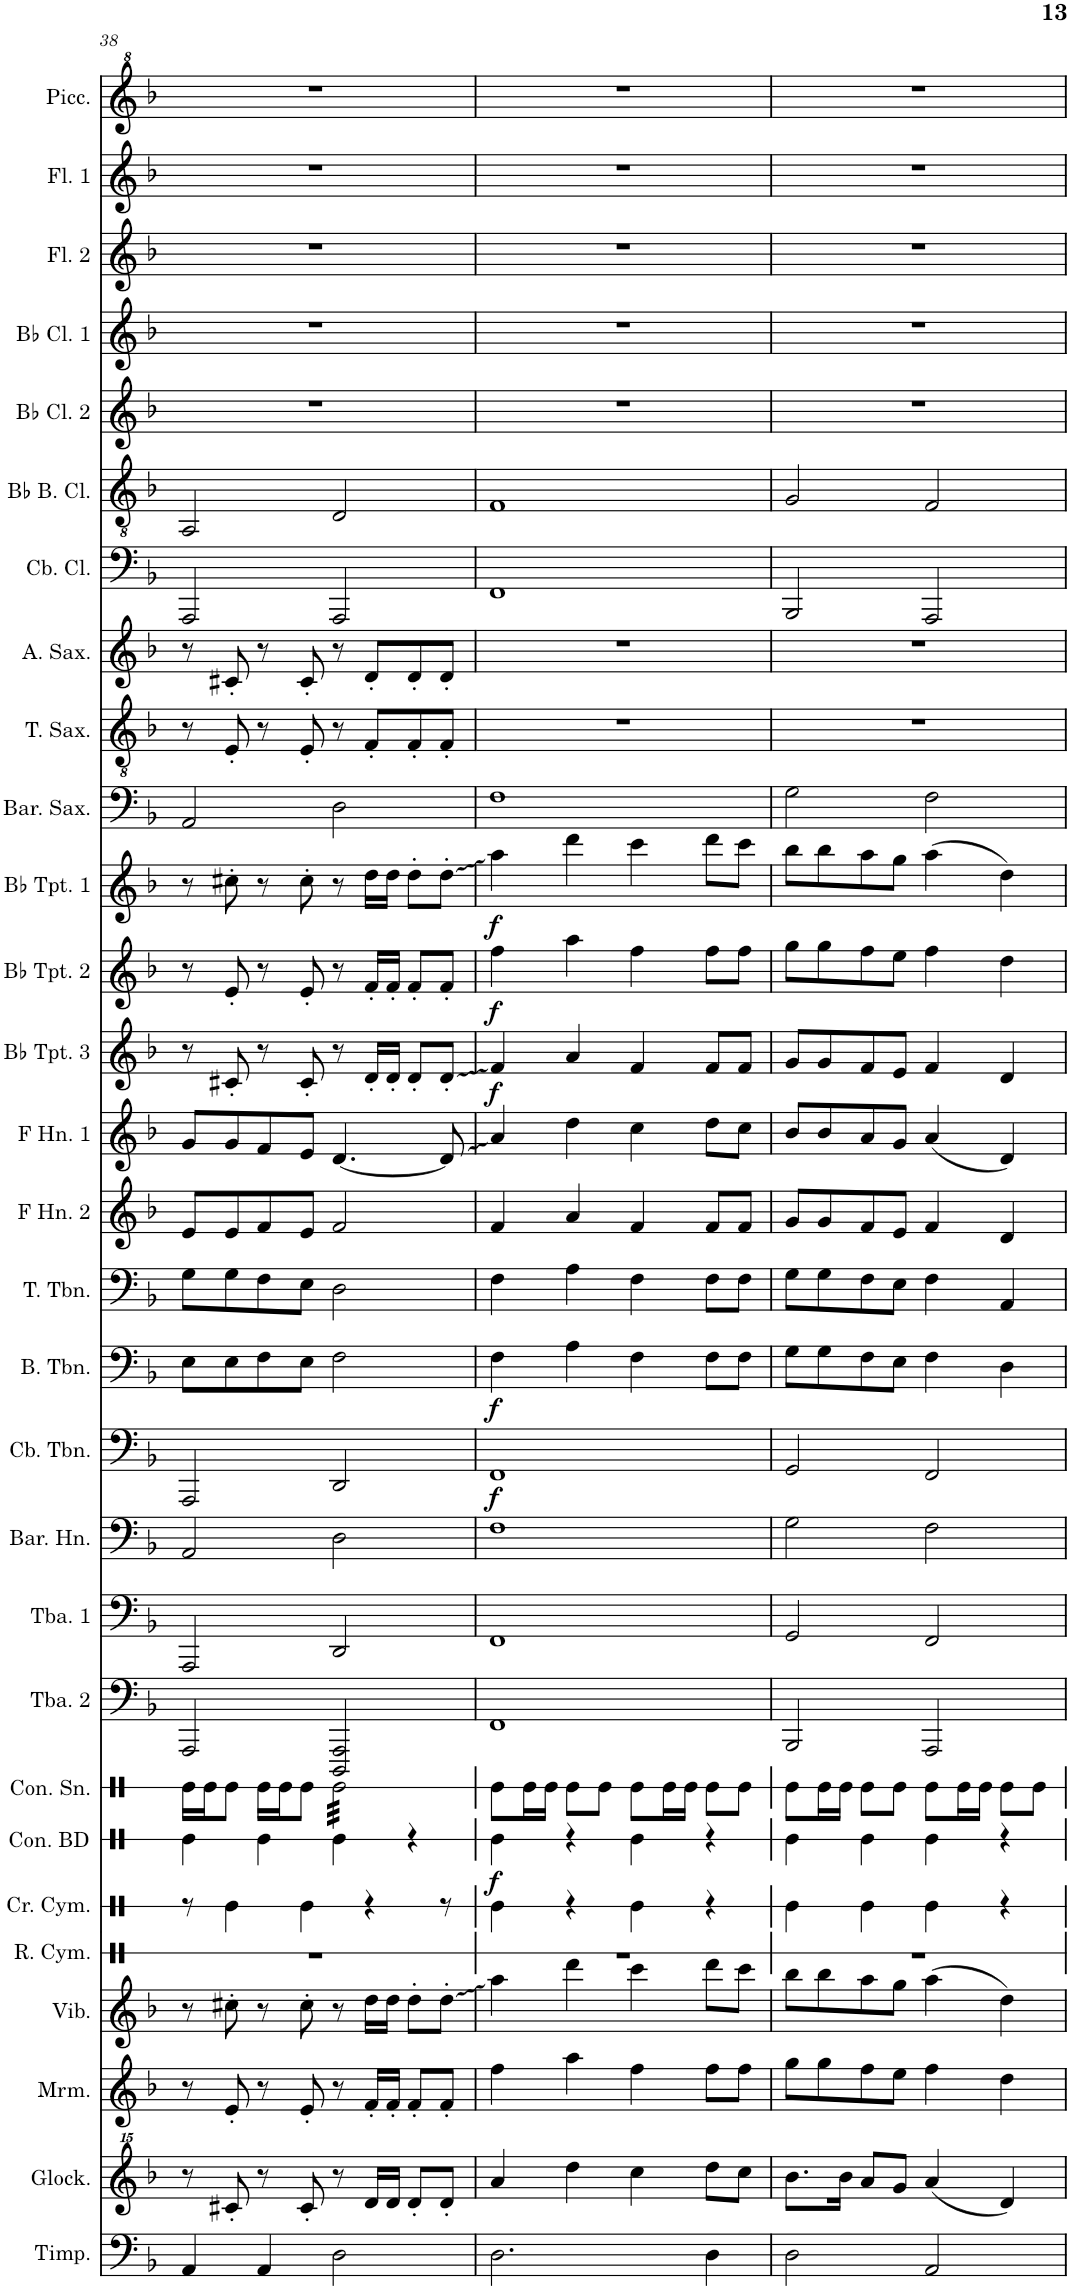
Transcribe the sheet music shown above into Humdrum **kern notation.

**kern	**kern	**kern	**kern	**kern	**kern	**kern	**dynam	**kern	**kern	**kern	**kern	**kern	**dynam	**kern	**dynam	**kern	**kern	**kern	**kern	**dynam	**kern	**dynam	**kern	**dynam	**kern	**kern	**kern	**kern	**kern	**kern	**kern	**kern	**kern	**kern
*part29	*part28	*part27	*part26	*part25	*part24	*part23	*part23	*part22	*part21	*part20	*part19	*part18	*part18	*part17	*part17	*part16	*part15	*part14	*part13	*part13	*part12	*part12	*part11	*part11	*part10	*part9	*part8	*part7	*part6	*part5	*part4	*part3	*part2	*part1
*staff29	*staff28	*staff27	*staff26	*staff25	*staff24	*staff23	*staff23	*staff22	*staff21	*staff20	*staff19	*staff18	*staff18	*staff17	*staff17	*staff16	*staff15	*staff14	*staff13	*staff13	*staff12	*staff12	*staff11	*staff11	*staff10	*staff9	*staff8	*staff7	*staff6	*staff5	*staff4	*staff3	*staff2	*staff1
*I"Timpani	*I"Glockenspiel	*I"Marimba	*I"Vibraphone	*I"Ride Cymbal	*I"Crash Cymbal	*I"Concert Bass Drum	*	*I"Concert Snare Drum	*I"Tuba 2	*I"Tuba 1	*I"Baritone Horn	*I"Contrabass Trombone	*	*I"Bass Trombone(Tenor 2)	*	*I"Tenor Trombone	*I"Horn in F 2	*I"Horn in F 1	*I"Bb Trumpet 3	*	*I"Bb Trumpet 2	*	*I"Bb Trumpet 1	*	*I"Baritone Saxophone	*I"Tenor Saxophone	*I"Alto Saxophone	*I"Contrabass Clarinet	*I"Bb Bass Clarinet	*I"Bb Clarinet 2	*I"Bb Clarinet 1	*I"Flute 2	*I"Flute 1	*I"Piccolo
*I'Timp.	*I'Glock.	*I'Mrm.	*I'Vib.	*I'R. Cym.	*I'Cr. Cym.	*I'Con. BD	*	*I'Con. Sn.	*I'Tba. 2	*I'Tba. 1	*I'Bar. Hn.	*I'Cb. Tbn.	*	*I'B. Tbn.	*	*I'T. Tbn.	*	*	*I'Bb Tpt. 3	*	*I'Bb Tpt. 2	*	*I'Bb Tpt. 1	*	*I'Bar. Sax.	*I'T. Sax.	*I'A. Sax.	*I'Cb. Cl.	*I'Bb B. Cl.	*I'Bb Cl. 2	*I'Bb Cl. 1	*I'Fl. 2	*I'Fl. 1	*I'Picc.
!!LO:PB:g=z
*clefF4	*clefG^^2	*clefG2	*clefG2	*clefX	*clefX	*clefX	*	*clefX	*clefF4	*clefF4	*clefF4	*clefF4	*	*clefF4	*	*clefF4	*clefG2	*clefG2	*clefG2	*	*clefG2	*	*clefG2	*	*clefF4	*clefGv2	*clefG2	*clefF4	*clefGv2	*clefG2	*clefG2	*clefG2	*clefG2	*clefG^2
*	*	*	*	*	*	*	*	*	*	*	*ITrd4c7	*	*	*	*	*	*ITrd4c7	*ITrd4c7	*ITrd1c2	*	*ITrd1c2	*	*ITrd1c2	*	*ITrd12c21	*ITrd8c14	*ITrd5c9	*ITrd1c2	*ITrd8c14	*ITrd1c2	*ITrd1c2	*	*	*ITrd-7c-12
*k[b-]	*k[b-]	*k[b-]	*k[b-]	*k[]	*k[]	*k[]	*	*k[]	*k[b-]	*k[b-]	*k[b-]	*k[b-]	*	*k[b-]	*	*k[b-]	*k[b-]	*k[b-]	*k[b-]	*	*k[b-]	*	*k[b-]	*	*k[b-]	*k[b-]	*k[b-]	*k[b-]	*k[b-]	*k[b-]	*k[b-]	*k[b-]	*k[b-]	*k[b-]
*M4/4	*M4/4	*M4/4	*M4/4	*M4/4	*M4/4	*M4/4	*	*M4/4	*M4/4	*M4/4	*M4/4	*M4/4	*	*M4/4	*	*M4/4	*M4/4	*M4/4	*M4/4	*	*M4/4	*	*M4/4	*	*M4/4	*M4/4	*M4/4	*M4/4	*M4/4	*M4/4	*M4/4	*M4/4	*M4/4	*M4/4
=38	=38	=38	=38	=38	=38	=38	=38	=38	=38	=38	=38	=38	=38	=38	=38	=38	=38	=38	=38	=38	=38	=38	=38	=38	=38	=38	=38	=38	=38	=38	=38	=38	=38	=38
4AA/	8r	8r	8r	1r	8r	4Re\	.	16Re\LL	2AAA/	2AAA/	2AA/	2AAA/	.	8E\L	.	8G\L	8e/L	8g/L	8r	.	8r	.	8r	.	2AA/	8r	8r	2AAA/	2AA/	1r	1r	1r	1r	1r
.	.	.	.	.	.	.	.	16Re\J	.	.	.	.	.	.	.	.	.	.	.	.	.	.	.	.	.	.	.	.	.	.	.	.	.	.
.	8ccc#X'/	8e'/	8cc#X'\	.	4Re\	.	.	8Re\J	.	.	.	.	.	8E\	.	8G\	8e/	8g/	8c#X'/	.	8e'/	.	8cc#X'\	.	.	8E'/	8c#X'/	.	.	.	.	.	.	.
4AA/	8r	8r	8r	.	.	4Re\	.	16Re\LL	.	.	.	.	.	8F\	.	8F\	8f/	8f/	8r	.	8r	.	8r	.	.	8r	8r	.	.	.	.	.	.	.
.	.	.	.	.	.	.	.	16Re\J	.	.	.	.	.	.	.	.	.	.	.	.	.	.	.	.	.	.	.	.	.	.	.	.	.	.
.	8ccc#'/	8e'/	8cc#'\	.	4Re\	.	.	8Re\J	.	.	.	.	.	8E\J	.	8E\J	8e/J	8e/J	8c#'/	.	8e'/	.	8cc#'\	.	.	8E'/	8c#'/	.	.	.	.	.	.	.
*	*	*	*	*	*	*	*	*tremolo	*	*	*	*	*	*	*	*	*	*	*	*	*	*	*	*	*	*	*	*	*	*	*	*	*	*
2D\	8r	8r	8r	.	.	4Re\	.	32Re\LLL	2DDD/ 2AAA/	2DD/	2D\	2DD/	.	2F\	.	2D\	2f/	[4.d/	8r	.	8r	.	8r	.	2D\	8r	8r	2AAA/	2D/	.	.	.	.	.
.	.	.	.	.	.	.	.	32Re\	.	.	.	.	.	.	.	.	.	.	.	.	.	.	.	.	.	.	.	.	.	.	.	.	.	.
.	.	.	.	.	.	.	.	32Re\	.	.	.	.	.	.	.	.	.	.	.	.	.	.	.	.	.	.	.	.	.	.	.	.	.	.
.	.	.	.	.	.	.	.	32Re\	.	.	.	.	.	.	.	.	.	.	.	.	.	.	.	.	.	.	.	.	.	.	.	.	.	.
.	16ddd/LL	16f'/LL	16dd\LL	.	4r	.	.	32Re\	.	.	.	.	.	.	.	.	.	.	16d'/LL	.	16f'/LL	.	16dd\LL	.	.	8F'/L	8d'/L	.	.	.	.	.	.	.
.	.	.	.	.	.	.	.	32Re\	.	.	.	.	.	.	.	.	.	.	.	.	.	.	.	.	.	.	.	.	.	.	.	.	.	.
.	16ddd/JJ	16f'/JJ	16dd\JJ	.	.	.	.	32Re\	.	.	.	.	.	.	.	.	.	.	16d'/JJ	.	16f'/JJ	.	16dd\JJ	.	.	.	.	.	.	.	.	.	.	.
.	.	.	.	.	.	.	.	32Re\	.	.	.	.	.	.	.	.	.	.	.	.	.	.	.	.	.	.	.	.	.	.	.	.	.	.
.	8ddd'/L	8f'/L	8dd'\L	.	.	4r	.	32Re\	.	.	.	.	.	.	.	.	.	.	8d'/L	.	8f'/L	.	8dd'\L	.	.	8F'/	8d'/	.	.	.	.	.	.	.
.	.	.	.	.	.	.	.	32Re\	.	.	.	.	.	.	.	.	.	.	.	.	.	.	.	.	.	.	.	.	.	.	.	.	.	.
.	.	.	.	.	.	.	.	32Re\	.	.	.	.	.	.	.	.	.	.	.	.	.	.	.	.	.	.	.	.	.	.	.	.	.	.
.	.	.	.	.	.	.	.	32Re\	.	.	.	.	.	.	.	.	.	.	.	.	.	.	.	.	.	.	.	.	.	.	.	.	.	.
.	8ddd'/J	8f'/J	8dd'\J	.	8r	.	.	32Re\	.	.	.	.	.	.	.	.	.	8d/]	8d'/J	.	8f'/J	.	8dd'\J	.	.	8F'/J	8d'/J	.	.	.	.	.	.	.
.	.	.	.	.	.	.	.	32Re\	.	.	.	.	.	.	.	.	.	.	.	.	.	.	.	.	.	.	.	.	.	.	.	.	.	.
.	.	.	.	.	.	.	.	32Re\	.	.	.	.	.	.	.	.	.	.	.	.	.	.	.	.	.	.	.	.	.	.	.	.	.	.
.	.	.	.	.	.	.	.	32Re\JJJ	.	.	.	.	.	.	.	.	.	.	.	.	.	.	.	.	.	.	.	.	.	.	.	.	.	.
*	*	*	*	*	*	*	*	*Xtremolo	*	*	*	*	*	*	*	*	*	*	*	*	*	*	*	*	*	*	*	*	*	*	*	*	*	*
=39	=39	=39	=39	=39	=39	=39	=39	=39	=39	=39	=39	=39	=39	=39	=39	=39	=39	=39	=39	=39	=39	=39	=39	=39	=39	=39	=39	=39	=39	=39	=39	=39	=39	=39
!	!	!	!	!	!	!	!LO:DY:b	!	!	!	!	!	!LO:DY:b	!	!LO:DY:b	!	!	!	!	!LO:DY:b	!	!LO:DY:b	!	!LO:DY:b	!	!	!	!	!	!	!	!	!	!
2.D\	4aaa/	4ff\	4aa\	1r	4Re\	4Re\	f	8Re\L	1FF	1FF	1F	1FF	f	4F\	f	4F\	4f/	4a/	4f/	f	4ff\	f	4aa\	f	1F	1r	1r	1FF	1F	1r	1r	1r	1r	1r
.	.	.	.	.	.	.	.	16Re\L	.	.	.	.	.	.	.	.	.	.	.	.	.	.	.	.	.	.	.	.	.	.	.	.	.	.
.	.	.	.	.	.	.	.	16Re\JJ	.	.	.	.	.	.	.	.	.	.	.	.	.	.	.	.	.	.	.	.	.	.	.	.	.	.
.	4dddd\	4aa\	4ddd\	.	4r	4r	.	8Re\L	.	.	.	.	.	4A\	.	4A\	4a/	4dd\	4a/	.	4aa\	.	4ddd\	.	.	.	.	.	.	.	.	.	.	.
.	.	.	.	.	.	.	.	8Re\J	.	.	.	.	.	.	.	.	.	.	.	.	.	.	.	.	.	.	.	.	.	.	.	.	.	.
.	4cccc\	4ff\	4ccc\	.	4Re\	4Re\	.	8Re\L	.	.	.	.	.	4F\	.	4F\	4f/	4cc\	4f/	.	4ff\	.	4ccc\	.	.	.	.	.	.	.	.	.	.	.
.	.	.	.	.	.	.	.	16Re\L	.	.	.	.	.	.	.	.	.	.	.	.	.	.	.	.	.	.	.	.	.	.	.	.	.	.
.	.	.	.	.	.	.	.	16Re\JJ	.	.	.	.	.	.	.	.	.	.	.	.	.	.	.	.	.	.	.	.	.	.	.	.	.	.
4D\	8dddd\L	8ff\L	8ddd\L	.	4r	4r	.	8Re\L	.	.	.	.	.	8F\L	.	8F\L	8f/L	8dd\L	8f/L	.	8ff\L	.	8ddd\L	.	.	.	.	.	.	.	.	.	.	.
.	8cccc\J	8ff\J	8ccc\J	.	.	.	.	8Re\J	.	.	.	.	.	8F\J	.	8F\J	8f/J	8cc\J	8f/J	.	8ff\J	.	8ccc\J	.	.	.	.	.	.	.	.	.	.	.
=40	=40	=40	=40	=40	=40	=40	=40	=40	=40	=40	=40	=40	=40	=40	=40	=40	=40	=40	=40	=40	=40	=40	=40	=40	=40	=40	=40	=40	=40	=40	=40	=40	=40	=40
2D\	8.bbb-\L	8gg\L	8bb-\L	1r	4Re\	4Re\	.	8Re\L	2BBB-/	2GG/	2G\	2GG/	.	8G\L	.	8G\L	8g/L	8b-/L	8g/L	.	8gg\L	.	8bb-\L	.	2G\	1r	1r	2BBB-/	2G/	1r	1r	1r	1r	1r
.	.	8gg\	8bb-\	.	.	.	.	16Re\L	.	.	.	.	.	8G\	.	8G\	8g/	8b-/	8g/	.	8gg\	.	8bb-\	.	.	.	.	.	.	.	.	.	.	.
.	16bbb-\Jk	.	.	.	.	.	.	16Re\JJ	.	.	.	.	.	.	.	.	.	.	.	.	.	.	.	.	.	.	.	.	.	.	.	.	.	.
.	8aaa/L	8ff\	8aa\	.	4Re\	4Re\	.	8Re\L	.	.	.	.	.	8F\	.	8F\	8f/	8a/	8f/	.	8ff\	.	8aa\	.	.	.	.	.	.	.	.	.	.	.
.	8ggg/J	8ee\J	8gg\J	.	.	.	.	8Re\J	.	.	.	.	.	8E\J	.	8E\J	8e/J	8g/J	8e/J	.	8ee\J	.	8gg\J	.	.	.	.	.	.	.	.	.	.	.
2AA/	(4aaa/	4ff\	(4aa\	.	4Re\	4Re\	.	8Re\L	2AAA/	2FF/	2F\	2FF/	.	4F\	.	4F\	4f/	(4a/	4f/	.	4ff\	.	(4aa\	.	2F\	.	.	2AAA/	2F/	.	.	.	.	.
.	.	.	.	.	.	.	.	16Re\L	.	.	.	.	.	.	.	.	.	.	.	.	.	.	.	.	.	.	.	.	.	.	.	.	.	.
.	.	.	.	.	.	.	.	16Re\JJ	.	.	.	.	.	.	.	.	.	.	.	.	.	.	.	.	.	.	.	.	.	.	.	.	.	.
.	4ddd/)	4dd\	4dd\)	.	4r	4r	.	8Re\L	.	.	.	.	.	4D\	.	4AA/	4d/	4d/)	4d/	.	4dd\	.	4dd\)	.	.	.	.	.	.	.	.	.	.	.
.	.	.	.	.	.	.	.	8Re\J	.	.	.	.	.	.	.	.	.	.	.	.	.	.	.	.	.	.	.	.	.	.	.	.	.	.
=	=	=	=	=	=	=	=	=	=	=	=	=	=	=	=	=	=	=	=	=	=	=	=	=	=	=	=	=	=	=	=	=	=	=
*-	*-	*-	*-	*-	*-	*-	*-	*-	*-	*-	*-	*-	*-	*-	*-	*-	*-	*-	*-	*-	*-	*-	*-	*-	*-	*-	*-	*-	*-	*-	*-	*-	*-	*-
